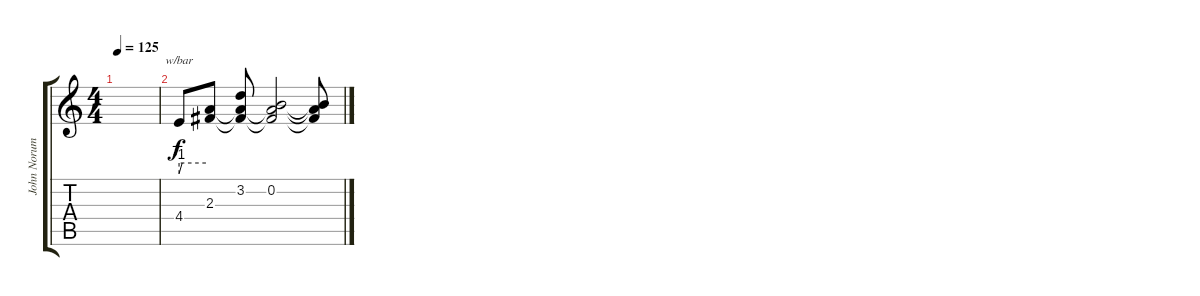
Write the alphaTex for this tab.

\track ("John Norum" "John Norum") {instrument electricguitarclean}
\staff {score tabs}
\tuning (E4 B3 G3 D3 A2 E2) {hide}
\ts (4 4)
\tempo 125
\clef g2
\ks c
|
4.4.8{tbe (custom default 0 -4 7 0 60 0)} (2.3 4.4{t}).8 (3.2 2.3{t} 4.4{t}).8 (0.2 2.3{t} 4.4{t}).2 (0.2{t} 2.3{t} 4.4{t}).8
